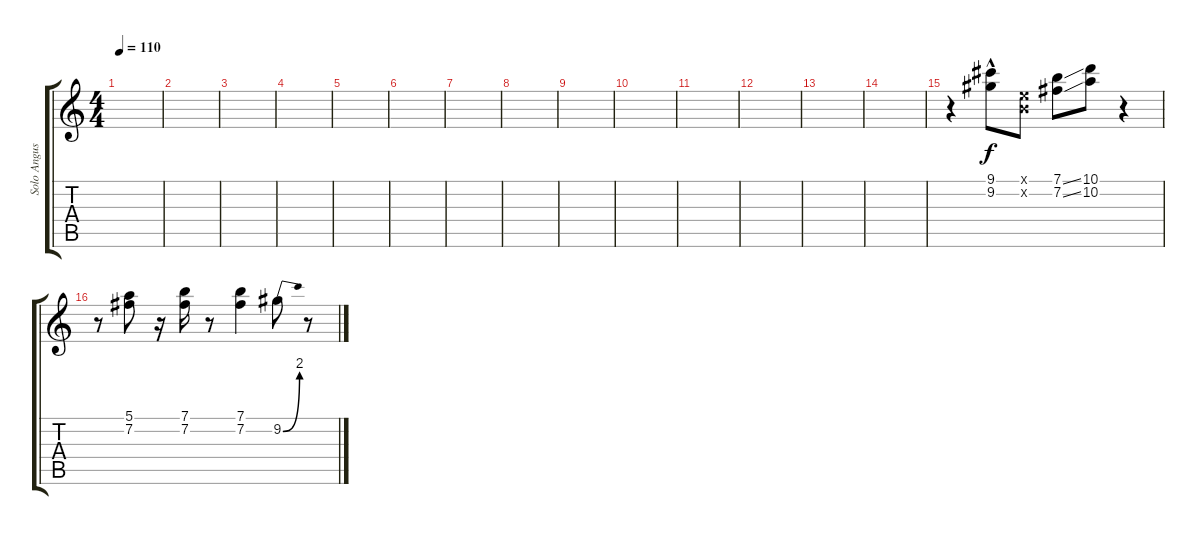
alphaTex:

\track ("Solo Angus" "Solo Angus") {instrument distortionguitar}
\staff {score tabs}
\tuning (E4 B3 G3 D3 A2 E2) {hide}
\ts (4 4)
\tempo 110
\clef g2
\ks c
|
|
|
|
|
|
|
|
|
|
|
|
|
|
r.4 (9.1{hac} 9.2{hac}).8 (0.1{x} 0.2{x}).8 (7.1{ss} 7.2{ss}).8 (10.1 10.2).8 r.4 |
r.8 (5.1 7.2).8 r.16 (7.1 7.2).16 r.8 (7.1 7.2).4 9.2{be (bend 0 0 60 8)}.8 r.8
